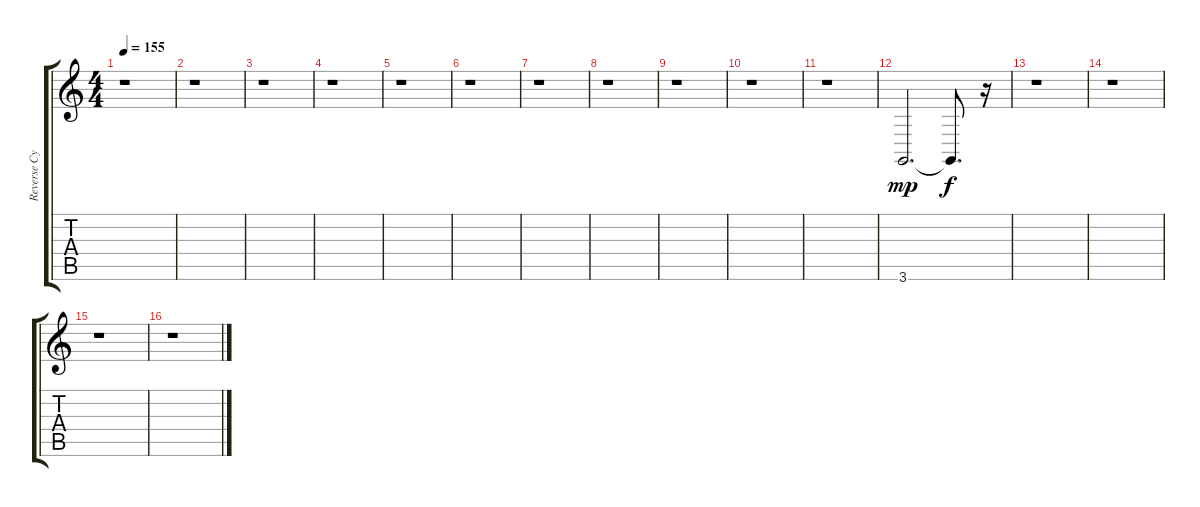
\track ("Reverse Cymbal" "Reverse Cy") {instrument reversecymbal}
\staff {score tabs}
\tuning (E4 B3 G3 D3 A2 E2) {hide}
\ts (4 4)
\tempo 155
\clef g2
\ks c
r.1{dy mp} |
r.1 |
r.1 |
r.1 |
r.1 |
r.1 |
r.1 |
r.1 |
r.1 |
r.1 |
r.1 |
3.6.2{d} 3.6{t}.8{d dy f} r.16 |
r.1 |
r.1 |
r.1 |
r.1
